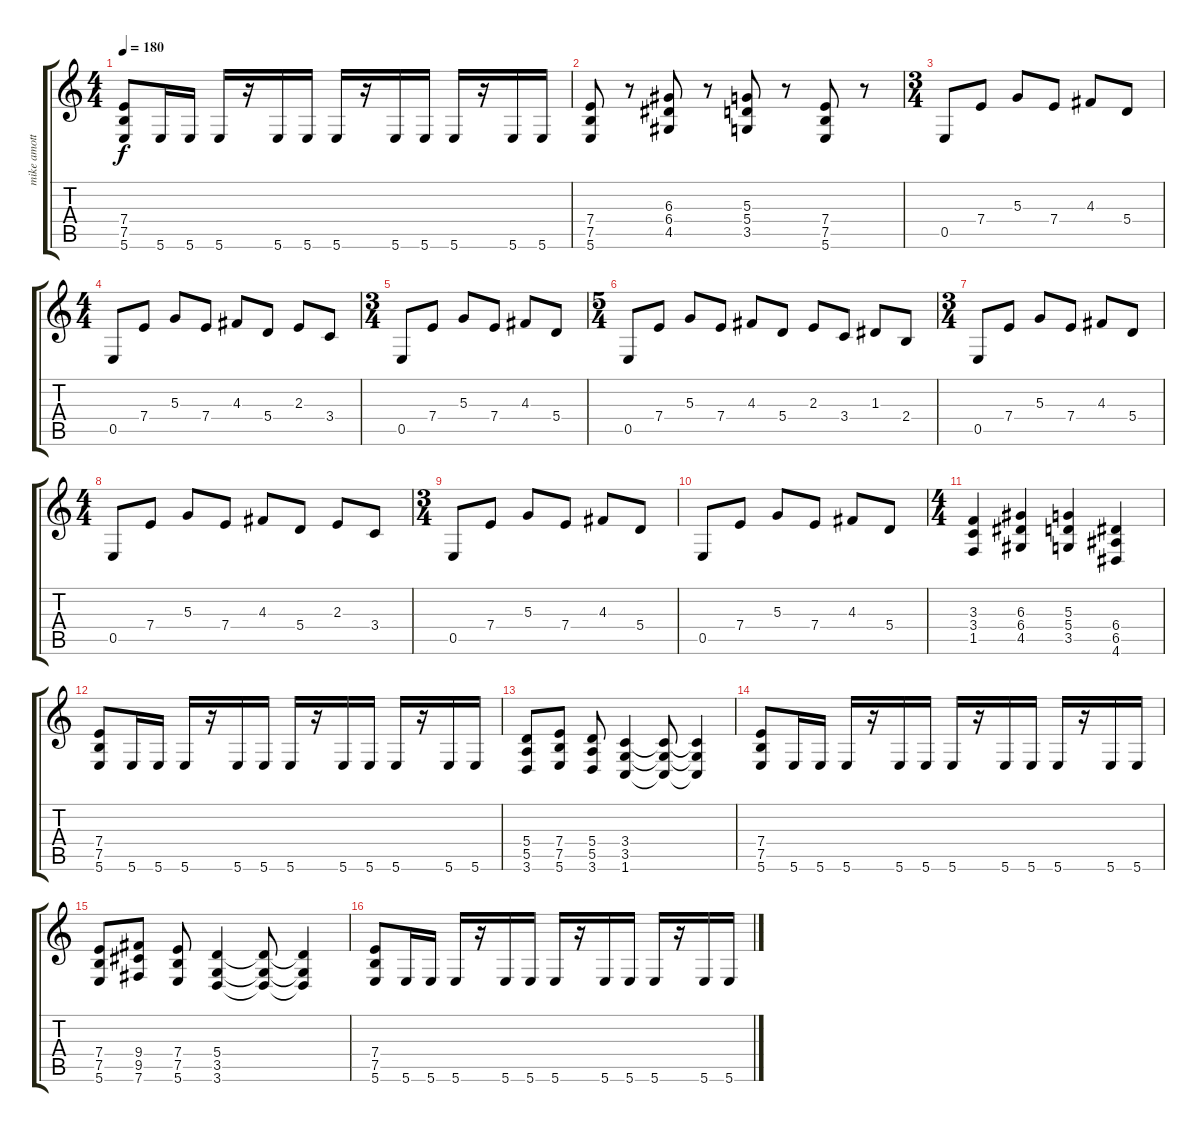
\track ("mike amott" "mike amott") {instrument distortionguitar}
\staff {score tabs}
\tuning (B3 Gb3 D3 A2 E2 B1) {hide}
\ts (4 4)
\tempo 180
\clef g2
\ks c
(7.4 7.5 5.6).8{dy f} 5.6.16 5.6.16 5.6.16 r.16 5.6.16 5.6.16 5.6.16 r.16 5.6.16 5.6.16 5.6.16 r.16 5.6.16 5.6.16 |
(7.4 7.5 5.6).8 r.8 (6.3 6.4 4.5).8 r.8 (5.3 5.4 3.5).8 r.8 (7.4 7.5 5.6).8 r.8 |
\ts (3 4)
0.5.8 7.4.8 5.3.8 7.4.8 4.3.8 5.4.8 |
\ts (4 4)
0.5.8 7.4.8 5.3.8 7.4.8 4.3.8 5.4.8 2.3.8 3.4.8 |
\ts (3 4)
0.5.8 7.4.8 5.3.8 7.4.8 4.3.8 5.4.8 |
\ts (5 4)
0.5.8 7.4.8 5.3.8 7.4.8 4.3.8 5.4.8 2.3.8 3.4.8 1.3.8 2.4.8 |
\ts (3 4)
0.5.8 7.4.8 5.3.8 7.4.8 4.3.8 5.4.8 |
\ts (4 4)
0.5.8 7.4.8 5.3.8 7.4.8 4.3.8 5.4.8 2.3.8 3.4.8 |
\ts (3 4)
0.5.8 7.4.8 5.3.8 7.4.8 4.3.8 5.4.8 |
0.5.8 7.4.8 5.3.8 7.4.8 4.3.8 5.4.8 |
\ts (4 4)
(3.3 3.4 1.5).4 (6.3 6.4 4.5).4 (5.3 5.4 3.5).4 (6.4 6.5 4.6).4 |
(7.4 7.5 5.6).8 5.6.16 5.6.16 5.6.16 r.16 5.6.16 5.6.16 5.6.16 r.16 5.6.16 5.6.16 5.6.16 r.16 5.6.16 5.6.16 |
(5.4 5.5 3.6).8 (7.4 7.5 5.6).8 (5.4 5.5 3.6).8 (3.4 3.5 1.6).4 (3.4{t} 3.5{t} 1.6{t}).8 (3.4{t} 3.5{t} 1.6{t}).4 |
(7.4 7.5 5.6).8 5.6.16 5.6.16 5.6.16 r.16 5.6.16 5.6.16 5.6.16 r.16 5.6.16 5.6.16 5.6.16 r.16 5.6.16 5.6.16 |
(7.4 7.5 5.6).8 (9.4 9.5 7.6).8 (7.4 7.5 5.6).8 (5.4 3.5 3.6).4 (5.4{t} 3.5{t} 3.6{t}).8 (5.4{t} 3.5{t} 3.6{t}).4 |
(7.4 7.5 5.6).8 5.6.16 5.6.16 5.6.16 r.16 5.6.16 5.6.16 5.6.16 r.16 5.6.16 5.6.16 5.6.16 r.16 5.6.16 5.6.16
